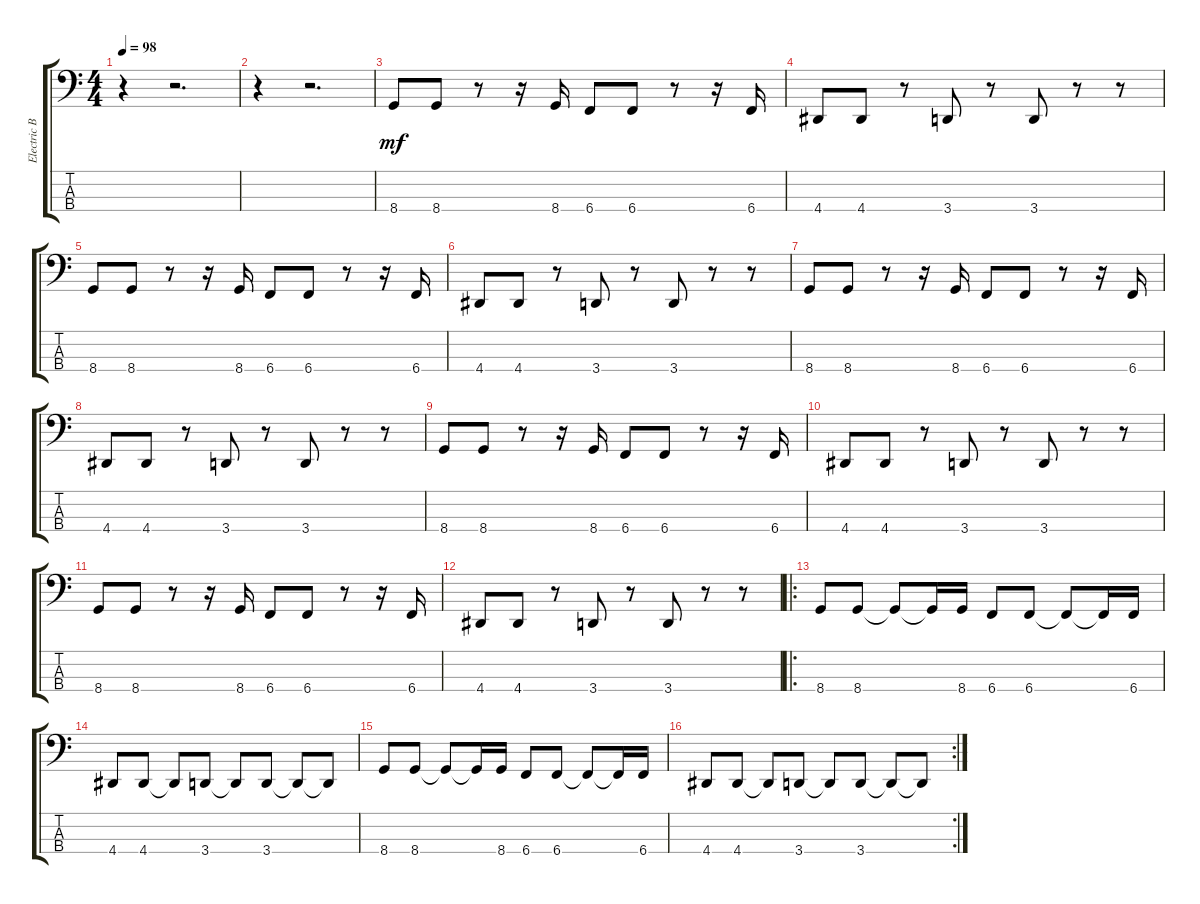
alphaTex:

\track ("Electric Bass" "Electric B") {instrument electricbassfinger}
\staff {score tabs}
\tuning (E2 B1 Gb1 B0) {hide}
\ts (4 4)
\tempo 98
\clef f4
\ks c
r.4{dy mf instrument electricbassfinger} r.2{d} |
r.4 r.2{d} |
8.4.8 8.4.8 r.8 r.16 8.4.16 6.4.8 6.4.8 r.8 r.16 6.4.16 |
4.4.8 4.4.8 r.8 3.4.8 r.8 3.4.8 r.8 r.8 |
8.4.8 8.4.8 r.8 r.16 8.4.16 6.4.8 6.4.8 r.8 r.16 6.4.16 |
4.4.8 4.4.8 r.8 3.4.8 r.8 3.4.8 r.8 r.8 |
8.4.8 8.4.8 r.8 r.16 8.4.16 6.4.8 6.4.8 r.8 r.16 6.4.16 |
4.4.8 4.4.8 r.8 3.4.8 r.8 3.4.8 r.8 r.8 |
8.4.8 8.4.8 r.8 r.16 8.4.16 6.4.8 6.4.8 r.8 r.16 6.4.16 |
4.4.8 4.4.8 r.8 3.4.8 r.8 3.4.8 r.8 r.8 |
8.4.8 8.4.8 r.8 r.16 8.4.16 6.4.8 6.4.8 r.8 r.16 6.4.16 |
4.4.8 4.4.8 r.8 3.4.8 r.8 3.4.8 r.8 r.8 |
\ro
8.4.8 8.4.8 8.4{t}.8 8.4{t}.16 8.4.16 6.4.8 6.4.8 6.4{t}.8 6.4{t}.16 6.4.16 |
4.4.8 4.4.8 4.4{t}.8 3.4.8 3.4{t}.8 3.4.8 3.4{t}.8 3.4{t}.8 |
8.4.8 8.4.8 8.4{t}.8 8.4{t}.16 8.4.16 6.4.8 6.4.8 6.4{t}.8 6.4{t}.16 6.4.16 |
\rc 2
4.4.8 4.4.8 4.4{t}.8 3.4.8 3.4{t}.8 3.4.8 3.4{t}.8 3.4{t}.8
